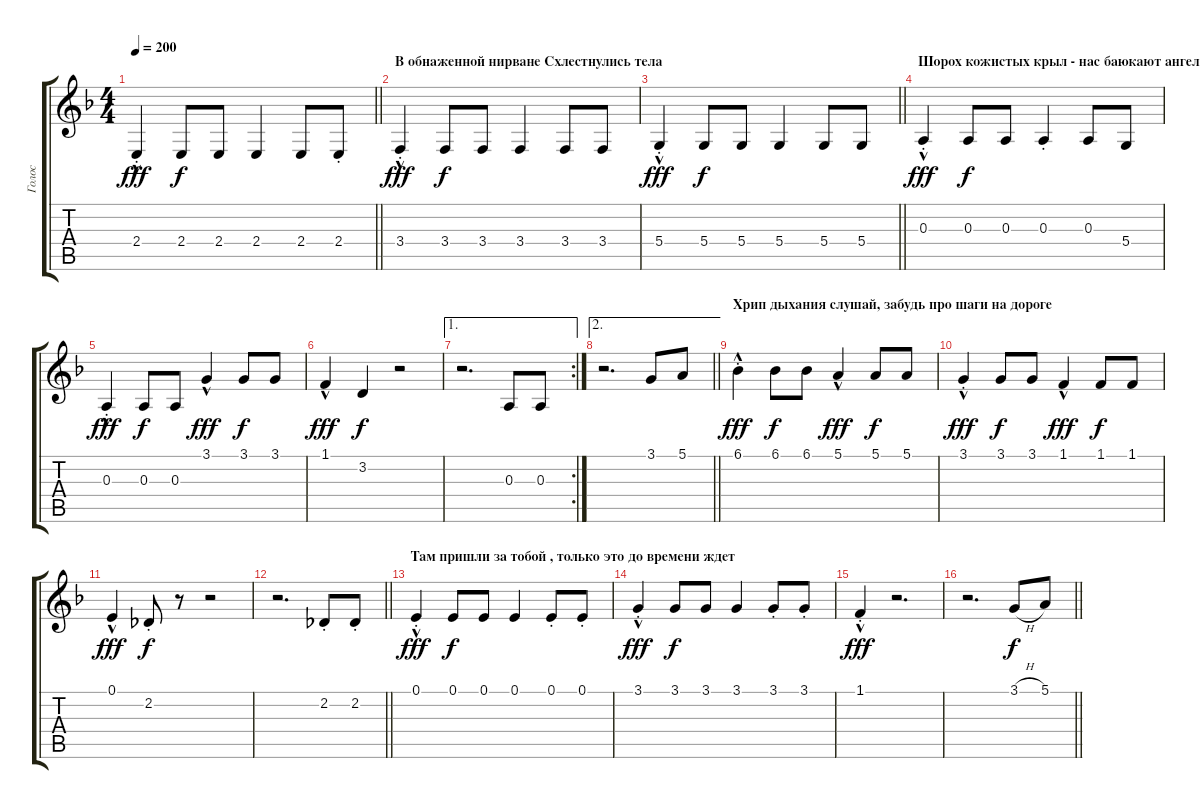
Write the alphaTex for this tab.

\track ("Голос" "Голос") {mute instrument choiraahs}
\staff {score tabs}
\tuning (E4 B3 A3 D3 A2 D2) {hide}
\ts (4 4)
\tempo 200
\clef g2
\barLineRight lightlight
\ks f
2.4{hac st}.4{dy fff} 2.4.8{dy f} 2.4.8 2.4.4 2.4.8 2.4{st}.8 |
\section ("" "В обнаженной нирване Схлестнулись тела")
3.4{hac st}.4{dy fff} 3.4.8{dy f} 3.4.8 3.4.4 3.4.8 3.4.8 |
\barLineRight lightlight
5.4{hac st}.4{dy fff} 5.4.8{dy f} 5.4.8 5.4.4 5.4.8 5.4.8 |
\section ("" "Шорох кожистых крыл - нас баюкают ангелы ночи")
0.3{hac st}.4{dy fff} 0.3.8{dy f} 0.3.8 0.3{st}.4 0.3.8 5.4.8 |
0.3{hac st}.4{dy fff} 0.3.8{dy f} 0.3.8 3.1{hac}.4{dy fff} 3.1.8{dy f} 3.1.8 |
1.1{hac}.4{dy fff} 3.2.4{dy f} r.2 |
\ae 1
\rc 2
r.2{d} 0.3.8 0.3.8 |
\ae 2
\barLineRight lightlight
r.2{d} 3.1.8 5.1.8 |
\section ("" "Хрип дыхания слушай, забудь про шаги на дороге")
6.1{hac st}.4{dy fff} 6.1.8{dy f} 6.1.8 5.1{hac}.4{dy fff} 5.1.8{dy f} 5.1.8 |
3.1{hac st}.4{dy fff} 3.1.8{dy f} 3.1.8 1.1{hac}.4{dy fff} 1.1.8{dy f} 1.1.8 |
0.1{hac}.4{dy fff} 2.2{st}.8{dy f} r.8 r.2 |
\barLineRight lightlight
r.2{d} 2.2{st}.8 2.2{st}.8 |
\section ("" "Там пришли за тобой , только это до времени ждет")
0.1{hac st}.4{dy fff} 0.1.8{dy f} 0.1.8 0.1.4 0.1{st}.8 0.1{st}.8 |
3.1{hac st}.4{dy fff} 3.1.8{dy f} 3.1.8 3.1.4 3.1{st}.8 3.1{st}.8 |
1.1{hac st}.4{dy fff} r.2{d} |
\barLineRight lightlight
r.2{d} 3.1{h}.8{dy f} 5.1.8
